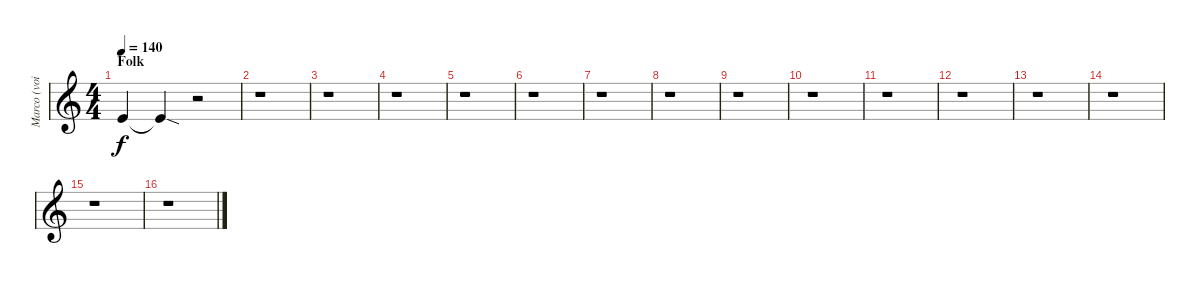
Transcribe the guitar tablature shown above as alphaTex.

\track ("Marco (voice)" "Marco (voi") {instrument oboe}
\staff {score}
\tuning (D4 A3 F3 C3 G2 D2) {hide}
\ts (4 4)
\section ("" "Folk")
\tempo 140
\clef g2
\ks aminor
7.2.4{dy f} 7.2{sod t}.4 r.2 |
r.1 |
r.1 |
r.1 |
r.1 |
r.1 |
r.1 |
r.1 |
r.1 |
r.1 |
r.1 |
r.1 |
r.1 |
r.1 |
r.1 |
r.1
